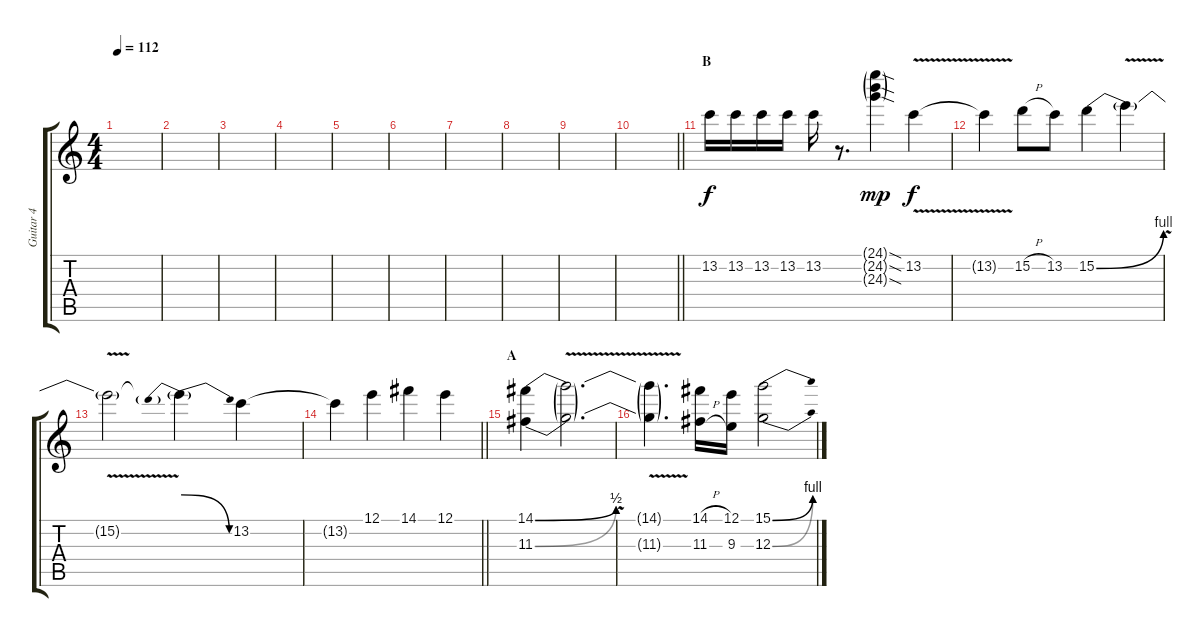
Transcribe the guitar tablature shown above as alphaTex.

\track ("Guitar 4" "Guitar 4") {instrument distortionguitar}
\staff {score tabs}
\tuning (E4 B3 G3 D3 A2 E2) {hide}
\ts (4 4)
\tempo 112
\clef g2
\ks c
|
|
|
|
|
|
|
|
|
\barLineRight lightlight
|
\section ("" "B")
13.2.16 13.2.16 13.2.16 13.2.16 13.2.16 r.8{d} (24.1{sod g} 24.2{sod g} 24.3{sod g}).4{dy mp} 13.2{v}.4{dy f} |
13.2{t}.4 15.2{h}.8 13.2.8 15.2{be (bend 0 0 60 4)}.4 15.2{v t}.4 |
15.2{t}.2 15.2{be (prebendrelease 0 4 60 0) t}.4 13.2.4 |
\barLineRight lightlight
13.2{t}.4 12.1.4 14.1.4 12.1.4 |
\section ("" "A")
(14.1{be (bend 0 0 60 2)} 11.3{be (bend 0 0 60 2)}).4 (14.1{v t} 11.3{v t}).2{d} |
(14.1{t} 11.3{t}).4{d} (14.1{h} 11.3{h}).16 (12.1 9.3).16 (15.1{be (bend 0 0 60 4)} 12.3{be (bend 0 0 60 4)}).2
